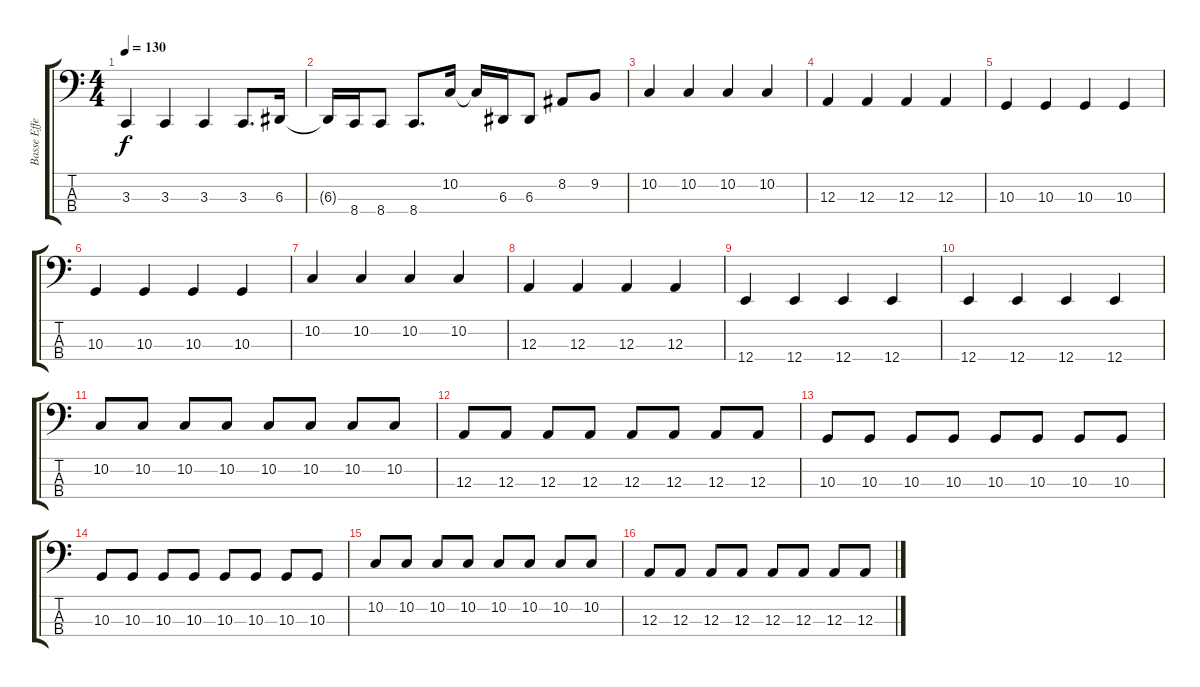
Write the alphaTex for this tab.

\track ("Basse Effets" "Basse Effe") {instrument synthbrass1}
\staff {score tabs}
\tuning (G2 D2 A1 E1) {hide}
\ts (4 4)
\tempo 130
\clef f4
\ks c
3.3.4{dy f} 3.3.4 3.3.4 3.3.8{d} 6.3.16 |
6.3{t}.16 8.4.16 8.4.8 8.4.8{d} 10.2.16 10.2{t}.16 6.3.16 6.3.8 8.2.8 9.2.8 |
10.2.4 10.2.4 10.2.4 10.2.4 |
12.3.4 12.3.4 12.3.4 12.3.4 |
10.3.4 10.3.4 10.3.4 10.3.4 |
10.3.4 10.3.4 10.3.4 10.3.4 |
10.2.4 10.2.4 10.2.4 10.2.4 |
12.3.4 12.3.4 12.3.4 12.3.4 |
12.4.4 12.4.4 12.4.4 12.4.4 |
12.4.4 12.4.4 12.4.4 12.4.4 |
10.2.8 10.2.8 10.2.8 10.2.8 10.2.8 10.2.8 10.2.8 10.2.8 |
12.3.8 12.3.8 12.3.8 12.3.8 12.3.8 12.3.8 12.3.8 12.3.8 |
10.3.8 10.3.8 10.3.8 10.3.8 10.3.8 10.3.8 10.3.8 10.3.8 |
10.3.8 10.3.8 10.3.8 10.3.8 10.3.8 10.3.8 10.3.8 10.3.8 |
10.2.8 10.2.8 10.2.8 10.2.8 10.2.8 10.2.8 10.2.8 10.2.8 |
12.3.8 12.3.8 12.3.8 12.3.8 12.3.8 12.3.8 12.3.8 12.3.8
